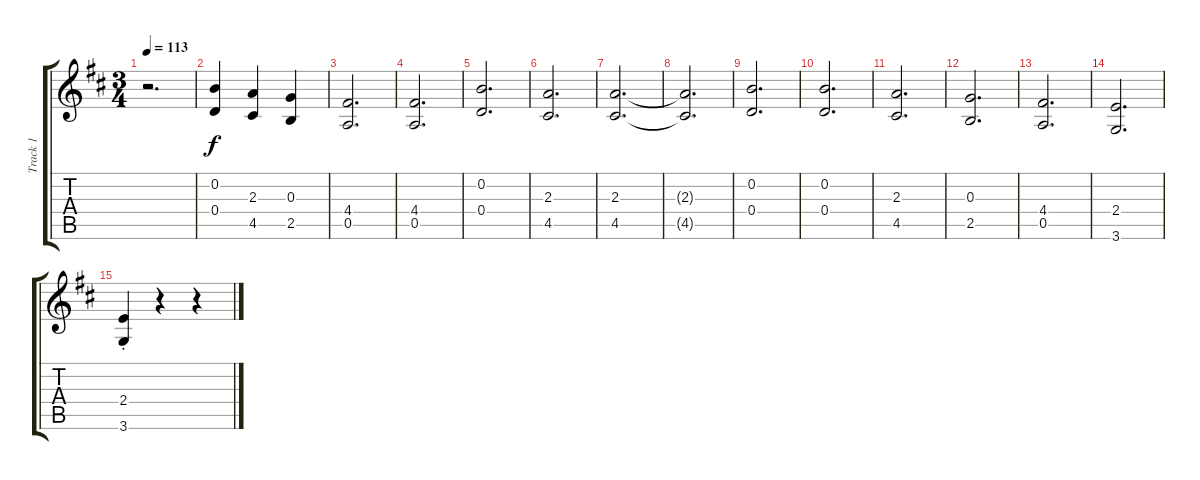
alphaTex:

\track ("Track 1" "Track 1") {instrument acousticgrandpiano}
\staff {score tabs}
\tuning (E5 B4 G4 D4 A3 E3) {hide}
\ts (3 4)
\tempo 113
\clef g2
\ks d
r.2{d dy f} |
(0.2 0.4).4 (2.3 4.5).4 (0.3 2.5).4 |
(4.4 0.5).2{d} |
(4.4 0.5).2{d} |
(0.2 0.4).2{d} |
(2.3 4.5).2{d} |
(2.3 4.5).2{d} |
(2.3{t} 4.5{t}).2{d} |
(0.2 0.4).2{d} |
(0.2 0.4).2{d} |
(2.3 4.5).2{d} |
(0.3 2.5).2{d} |
(4.4 0.5).2{d} |
(2.4 3.6).2{d} |
(2.4{st} 3.6{st}).4 r.4 r.4
